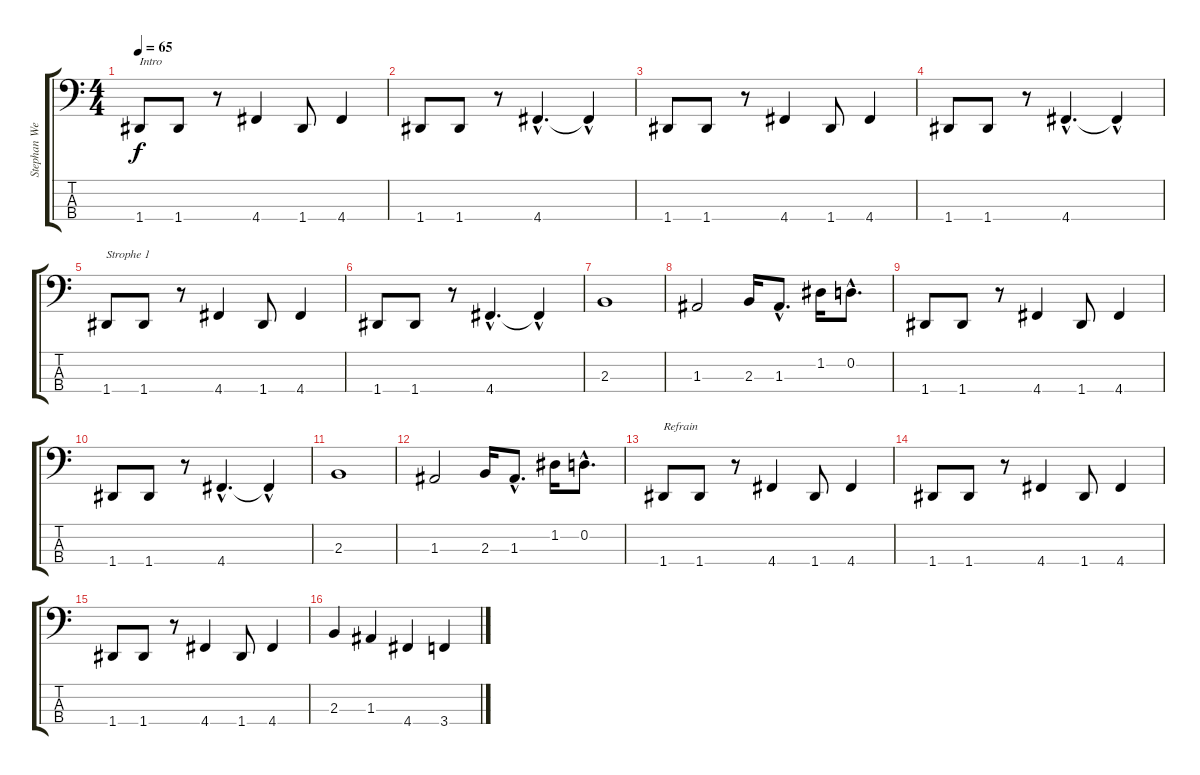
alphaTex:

\track ("Stephan Weidner" "Stephan We") {instrument electricbasspick}
\staff {score tabs}
\tuning (G2 D2 A1 D1) {hide}
\ts (4 4)
\tempo 65
\clef f4
\ks c
1.4.8{txt "Intro" dy f instrument electricbasspick} 1.4.8 r.8 4.4.4 1.4.8 4.4.4 |
1.4.8 1.4.8 r.8 4.4{hac}.4{d} 4.4{hac t}.4 |
1.4.8 1.4.8 r.8 4.4.4 1.4.8 4.4.4 |
1.4.8 1.4.8 r.8 4.4{hac}.4{d} 4.4{hac t}.4 |
1.4.8{txt "Strophe 1"} 1.4.8 r.8 4.4.4 1.4.8 4.4.4 |
1.4.8 1.4.8 r.8 4.4{hac}.4{d} 4.4{hac t}.4 |
2.3.1 |
1.3.2 2.3.16 1.3{hac}.8{d} 1.2.16 0.2{hac}.8{d} |
1.4.8 1.4.8 r.8 4.4.4 1.4.8 4.4.4 |
1.4.8 1.4.8 r.8 4.4{hac}.4{d} 4.4{hac t}.4 |
2.3.1 |
1.3.2 2.3.16 1.3{hac}.8{d} 1.2.16 0.2{hac}.8{d} |
1.4.8{txt "Refrain"} 1.4.8 r.8 4.4.4 1.4.8 4.4.4 |
1.4.8 1.4.8 r.8 4.4.4 1.4.8 4.4.4 |
1.4.8 1.4.8 r.8 4.4.4 1.4.8 4.4.4 |
2.3.4 1.3.4 4.4.4 3.4.4
